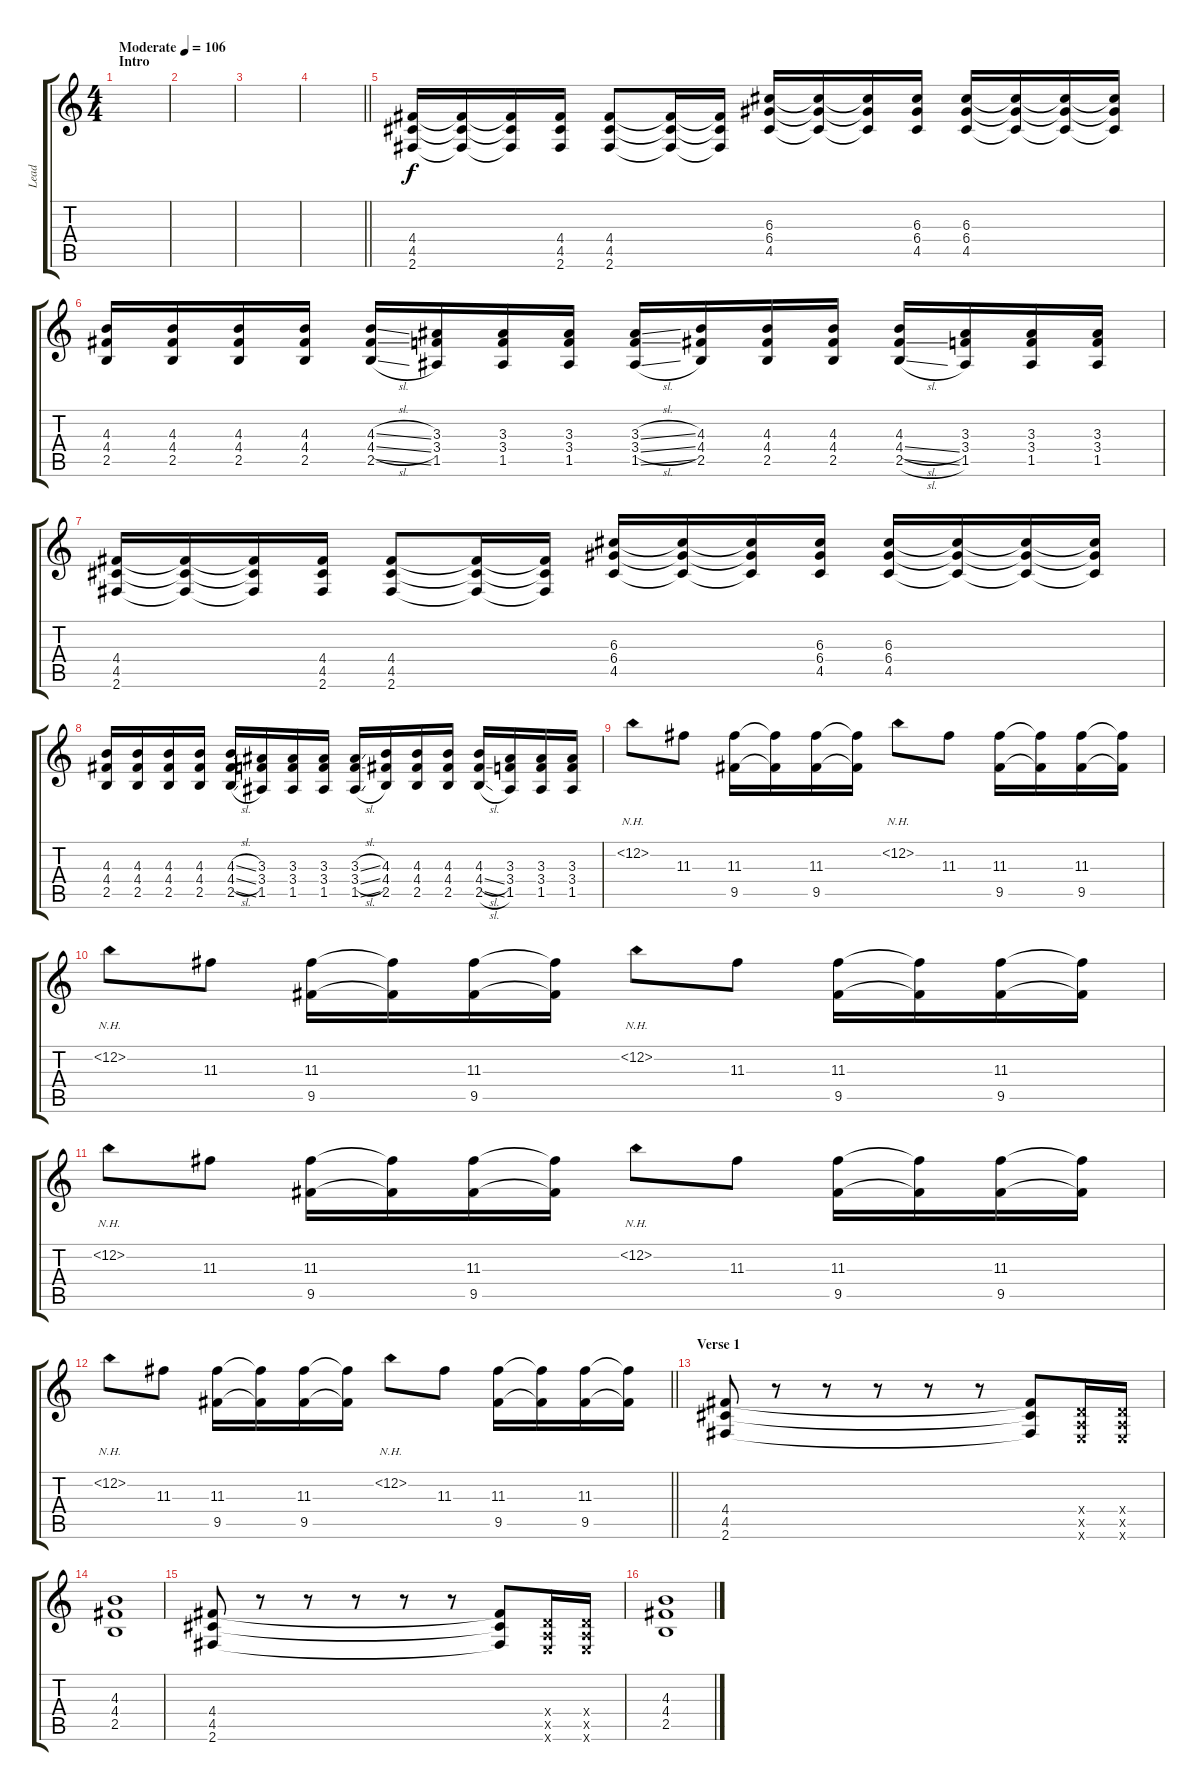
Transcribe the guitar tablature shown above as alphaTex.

\track ("Lead" "Lead") {instrument acousticguitarsteel}
\staff {score tabs}
\tuning (E4 B3 G3 D3 A2 E2) {hide}
\ts (4 4)
\section ("" "Intro")
\tempo (106 "Moderate")
\clef g2
\ks c
|
|
|
\barLineRight lightlight
|
(4.4 4.5 2.6).16 (4.4{t} 4.5{t} 2.6{t}).16 (4.4{t} 4.5{t} 2.6{t}).16 (4.4 4.5 2.6).16 (4.4 4.5 2.6).8 (4.4{t} 4.5{t} 2.6{t}).16 (4.4{t} 4.5{t} 2.6{t}).16 (6.3 6.4 4.5).16 (6.3{t} 6.4{t} 4.5{t}).16 (6.3{t} 6.4{t} 4.5{t}).16 (6.3 6.4 4.5).16 (6.3 6.4 4.5).16 (6.3{t} 6.4{t} 4.5{t}).16 (6.3{t} 6.4{t} 4.5{t}).16 (6.3{t} 6.4{t} 4.5{t}).16 |
(4.3 4.4 2.5).16 (4.3 4.4 2.5).16 (4.3 4.4 2.5).16 (4.3 4.4 2.5).16 (4.3{sl} 4.4{sl} 2.5{sl}).16 (3.3 3.4 1.5).16 (3.3 3.4 1.5).16 (3.3 3.4 1.5).16 (3.3{sl} 3.4{sl} 1.5{sl}).16 (4.3 4.4 2.5).16 (4.3 4.4 2.5).16 (4.3 4.4 2.5).16 (4.3 4.4{sl} 2.5{sl}).16 (3.3 3.4 1.5).16 (3.3 3.4 1.5).16 (3.3 3.4 1.5).16 |
(4.4 4.5 2.6).16 (4.4{t} 4.5{t} 2.6{t}).16 (4.4{t} 4.5{t} 2.6{t}).16 (4.4 4.5 2.6).16 (4.4 4.5 2.6).8 (4.4{t} 4.5{t} 2.6{t}).16 (4.4{t} 4.5{t} 2.6{t}).16 (6.3 6.4 4.5).16 (6.3{t} 6.4{t} 4.5{t}).16 (6.3{t} 6.4{t} 4.5{t}).16 (6.3 6.4 4.5).16 (6.3 6.4 4.5).16 (6.3{t} 6.4{t} 4.5{t}).16 (6.3{t} 6.4{t} 4.5{t}).16 (6.3{t} 6.4{t} 4.5{t}).16 |
(4.3 4.4 2.5).16 (4.3 4.4 2.5).16 (4.3 4.4 2.5).16 (4.3 4.4 2.5).16 (4.3{sl} 4.4{sl} 2.5{sl}).16 (3.3 3.4 1.5).16 (3.3 3.4 1.5).16 (3.3 3.4 1.5).16 (3.3{sl} 3.4{sl} 1.5{sl}).16 (4.3 4.4 2.5).16 (4.3 4.4 2.5).16 (4.3 4.4 2.5).16 (4.3 4.4{sl} 2.5{sl}).16 (3.3 3.4 1.5).16 (3.3 3.4 1.5).16 (3.3 3.4 1.5).16 |
12.2{nh}.8 11.3.8 (11.3 9.5).16 (11.3{t} 9.5{t}).16 (11.3 9.5).16 (11.3{t} 9.5{t}).16 12.2{nh}.8 11.3.8 (11.3 9.5).16 (11.3{t} 9.5{t}).16 (11.3 9.5).16 (11.3{t} 9.5{t}).16 |
12.2{nh}.8 11.3.8 (11.3 9.5).16 (11.3{t} 9.5{t}).16 (11.3 9.5).16 (11.3{t} 9.5{t}).16 12.2{nh}.8 11.3.8 (11.3 9.5).16 (11.3{t} 9.5{t}).16 (11.3 9.5).16 (11.3{t} 9.5{t}).16 |
12.2{nh}.8 11.3.8 (11.3 9.5).16 (11.3{t} 9.5{t}).16 (11.3 9.5).16 (11.3{t} 9.5{t}).16 12.2{nh}.8 11.3.8 (11.3 9.5).16 (11.3{t} 9.5{t}).16 (11.3 9.5).16 (11.3{t} 9.5{t}).16 |
\barLineRight lightlight
12.2{nh}.8 11.3.8 (11.3 9.5).16 (11.3{t} 9.5{t}).16 (11.3 9.5).16 (11.3{t} 9.5{t}).16 12.2{nh}.8 11.3.8 (11.3 9.5).16 (11.3{t} 9.5{t}).16 (11.3 9.5).16 (11.3{t} 9.5{t}).16 |
\section ("" "Verse 1")
(4.4 4.5 2.6).8 r.8 r.8 r.8 r.8 r.8 (4.4{t} 4.5{t} 2.6{t}).8 (0.4{x} 0.5{x} 0.6{x}).16 (0.4{x} 0.5{x} 0.6{x}).16 |
(4.3 4.4 2.5).1 |
(4.4 4.5 2.6).8 r.8 r.8 r.8 r.8 r.8 (4.4{t} 4.5{t} 2.6{t}).8 (0.4{x} 0.5{x} 0.6{x}).16 (0.4{x} 0.5{x} 0.6{x}).16 |
(4.3 4.4 2.5).1
